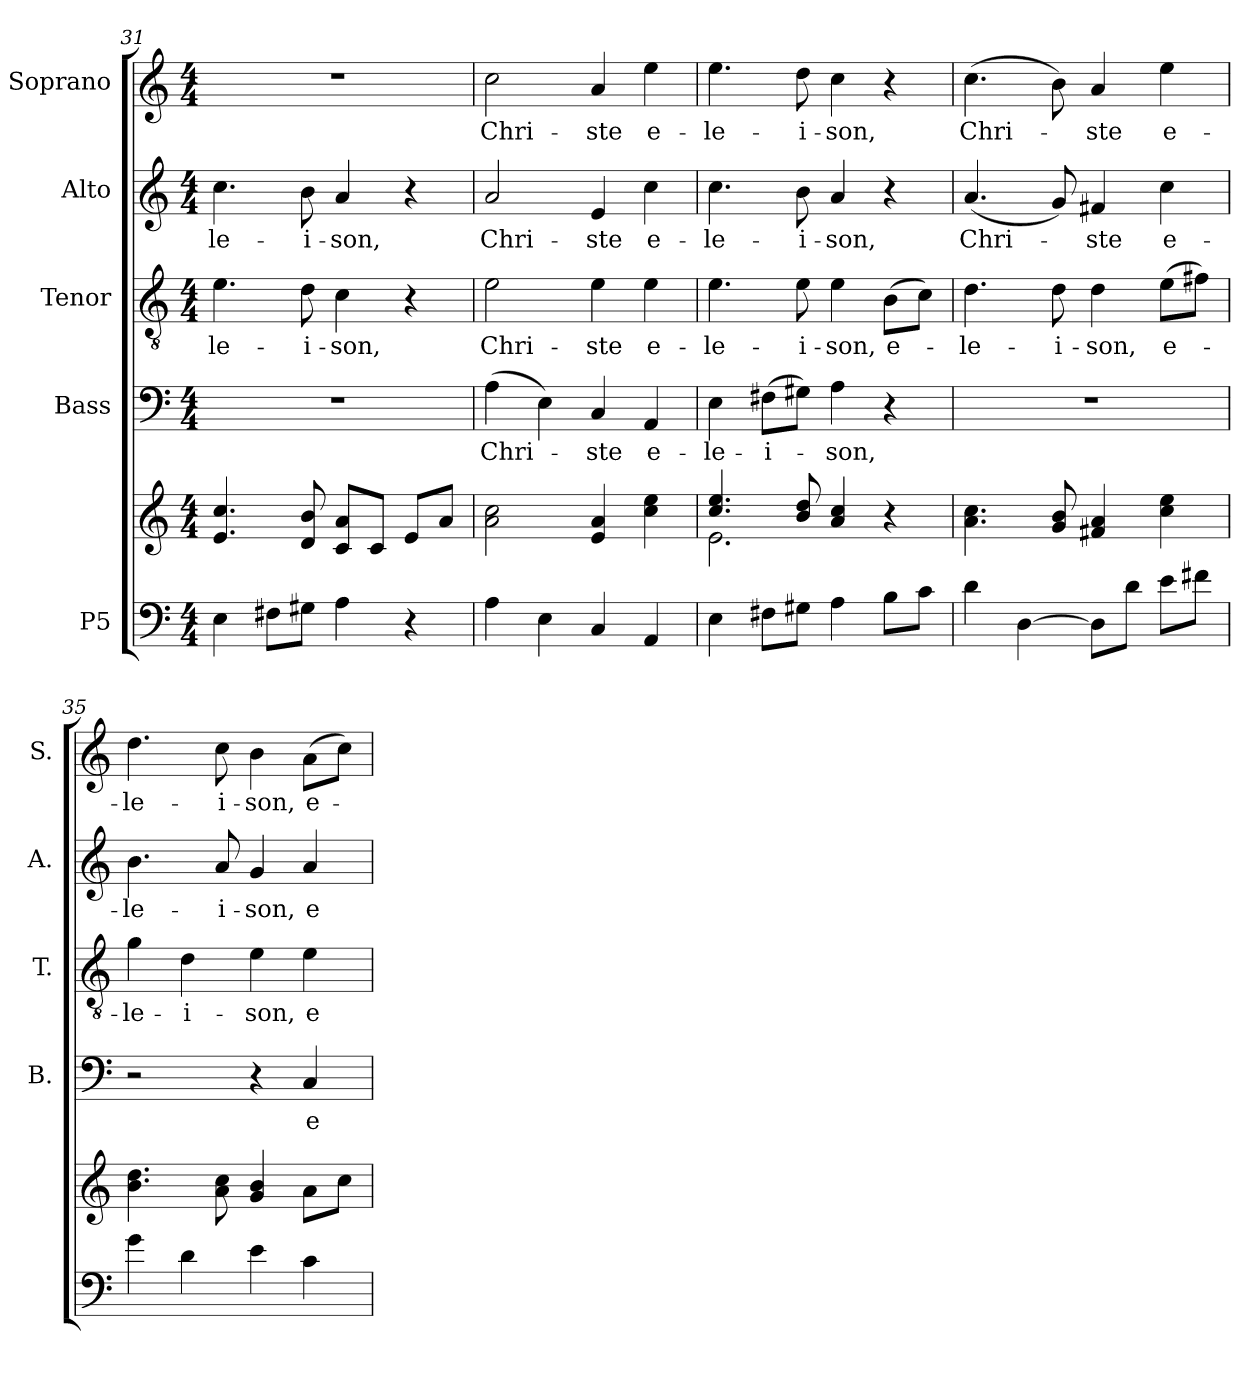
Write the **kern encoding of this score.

**kern	**kern	**kern	**text	**kern	**text	**kern	**text	**kern	**text
*part5	*part5	*part4	*part4	*part3	*part3	*part2	*part2	*part1	*part1
*staff6	*staff5	*staff4	*staff4	*staff3	*staff3	*staff2	*staff2	*staff1	*staff1
*I"P5	*	*I"Bass	*	*I"Tenor	*	*I"Alto	*	*I"Soprano	*
*	*	*I'B.	*	*I'T.	*	*I'A.	*	*I'S.	*
*clefF4	*clefG2	*clefF4	*	*clefGv2	*	*clefG2	*	*clefG2	*
*	*	*	*	*ITrd7c12	*	*	*	*	*
*k[]	*k[]	*k[]	*	*k[]	*	*k[]	*	*k[]	*
*C:	*C:	*C:	*	*C:	*	*C:	*	*C:	*
*M4/4	*M4/4	*M4/4	*	*M4/4	*	*M4/4	*	*M4/4	*
=31	=31	=31	=31	=31	=31	=31	=31	=31	=31
!	!	!	!	!	!LO:LY:b:color=#000000	!	!	!	!
!	!	!	!	!	!	!	!LO:LY:b:color=#000000	!	!
4Ei\	4.ei/ 4.cci	1r	.	4.Ei\	-le-	4.cci\	-le-	1r	.
8F#Xi\L	.	.	.	.	.	.	.	.	.
!	!	!	!	!	!LO:LY:b:color=#000000	!	!	!	!
!	!	!	!	!	!	!	!LO:LY:b:color=#000000	!	!
8G#Xi\J	8di/ 8bi	.	.	8Di\	-i-	8bi\	-i-	.	.
!	!	!	!	!	!LO:LY:b:color=#000000	!	!	!	!
!	!	!	!	!	!	!	!LO:LY:b:color=#000000	!	!
4Ai\	8ci/ 8ai/L	.	.	4Ci\	-son,	4ai/	-son,	.	.
.	8ci/J	.	.	.	.	.	.	.	.
4r	8ei/L	.	.	4r	.	4r	.	.	.
.	8ai/J	.	.	.	.	.	.	.	.
=32	=32	=32	=32	=32	=32	=32	=32	=32	=32
!	!	!	!LO:LY:b:color=#000000	!	!	!	!	!	!
!	!	!	!	!	!LO:LY:b:color=#000000	!	!	!	!
!	!	!	!	!	!	!	!LO:LY:b:color=#000000	!	!
!	!	!	!	!	!	!	!	!	!LO:LY:b:color=#000000
4Ai\	2ai\ 2cci	(4Ai\	Chri-	2Ei\	Chri-	2ai/	Chri-	2cci\	Chri-
4Ei\	.	4Ei\)	.	.	.	.	.	.	.
!	!	!	!LO:LY:b:color=#000000	!	!	!	!	!	!
!	!	!	!	!	!LO:LY:b:color=#000000	!	!	!	!
!	!	!	!	!	!	!	!LO:LY:b:color=#000000	!	!
!	!	!	!	!	!	!	!	!	!LO:LY:b:color=#000000
4Ci/	4ei/ 4ai	4Ci/	-ste	4Ei\	-ste	4ei/	-ste	4ai/	-ste
!	!	!	!LO:LY:b:color=#000000	!	!	!	!	!	!
!	!	!	!	!	!LO:LY:b:color=#000000	!	!	!	!
!	!	!	!	!	!	!	!LO:LY:b:color=#000000	!	!
!	!	!	!	!	!	!	!	!	!LO:LY:b:color=#000000
4AAi/	4cci\ 4eei	4AAi/	e-	4Ei\	e-	4cci\	e-	4eei\	e-
=33	=33	=33	=33	=33	=33	=33	=33	=33	=33
*	*^	*	*	*	*	*	*	*	*
!	!	!	!	!LO:LY:b:color=#000000	!	!	!	!	!	!
!	!	!	!	!	!	!LO:LY:b:color=#000000	!	!	!	!
!	!	!	!	!	!	!	!	!LO:LY:b:color=#000000	!	!
!	!	!	!	!	!	!	!	!	!	!LO:LY:b:color=#000000
4Ei\	4.cci/ 4.eei	2.ei\	4Ei\	-le-	4.Ei\	-le-	4.cci\	-le-	4.eei\	-le-
!	!	!	!	!LO:LY:b:color=#000000	!	!	!	!	!	!
8F#Xi\L	.	.	(8F#Xi\L	-i-	.	.	.	.	.	.
!	!	!	!	!	!	!LO:LY:b:color=#000000	!	!	!	!
!	!	!	!	!	!	!	!	!LO:LY:b:color=#000000	!	!
!	!	!	!	!	!	!	!	!	!	!LO:LY:b:color=#000000
8G#Xi\J	8bi/ 8ddi	.	8G#Xi\J)	.	8Ei\	-i-	8bi\	-i-	8ddi\	-i-
!	!	!	!	!LO:LY:b:color=#000000	!	!	!	!	!	!
!	!	!	!	!	!	!LO:LY:b:color=#000000	!	!	!	!
!	!	!	!	!	!	!	!	!LO:LY:b:color=#000000	!	!
!	!	!	!	!	!	!	!	!	!	!LO:LY:b:color=#000000
4Ai\	4ai/ 4cci	.	4Ai\	-son,	4Ei\	-son,	4ai/	-son,	4cci\	-son,
!	!	!	!	!	!	!LO:LY:b:color=#000000	!	!	!	!
8Bi\L	4r	4ryy	4r	.	(8BBi\L	e-	4r	.	4r	.
8ci\J	.	.	.	.	8Ci\J)	.	.	.	.	.
*	*v	*v	*	*	*	*	*	*	*	*
!!LO:PB:g=z
=34	=34	=34	=34	=34	=34	=34	=34	=34	=34
!	!	!	!	!	!LO:LY:b:color=#000000	!	!	!	!
!	!	!	!	!	!	!	!LO:LY:b:color=#000000	!	!
!	!	!	!	!	!	!	!	!	!LO:LY:b:color=#000000
4di\	4.ai\ 4.cci	1r	.	4.Di\	-le-	(4.ai/	Chri-	(4.cci\	Chri-
[4Di\	.	.	.	.	.	.	.	.	.
!	!	!	!	!	!LO:LY:b:color=#000000	!	!	!	!
.	8gi/ 8bi	.	.	8Di\	-i-	8gi/)	.	8bi\)	.
!	!	!	!	!	!LO:LY:b:color=#000000	!	!	!	!
!	!	!	!	!	!	!	!LO:LY:b:color=#000000	!	!
!	!	!	!	!	!	!	!	!	!LO:LY:b:color=#000000
8Di\L]	4f#Xi/ 4ai	.	.	4Di\	-son,	4f#Xi/	-ste	4ai/	-ste
8di\J	.	.	.	.	.	.	.	.	.
!	!	!	!	!	!LO:LY:b:color=#000000	!	!	!	!
!	!	!	!	!	!	!	!LO:LY:b:color=#000000	!	!
!	!	!	!	!	!	!	!	!	!LO:LY:b:color=#000000
8ei\L	4cci\ 4eei	.	.	(8Ei\L	e-	4cci\	e-	4eei\	e-
8f#Xi\J	.	.	.	8F#Xi\J)	.	.	.	.	.
=35	=35	=35	=35	=35	=35	=35	=35	=35	=35
!	!	!	!	!	!LO:LY:b:color=#000000	!	!	!	!
!	!	!	!	!	!	!	!LO:LY:b:color=#000000	!	!
!	!	!	!	!	!	!	!	!	!LO:LY:b:color=#000000
4gi\	4.bi\ 4.ddi	2r	.	4Gi\	-le-	4.bi\	-le-	4.ddi\	-le-
!	!	!	!	!	!LO:LY:b:color=#000000	!	!	!	!
4di\	.	.	.	4Di\	-i-	.	.	.	.
!	!	!	!	!	!	!	!LO:LY:b:color=#000000	!	!
!	!	!	!	!	!	!	!	!	!LO:LY:b:color=#000000
.	8ai\ 8cci	.	.	.	.	8ai/	-i-	8cci\	-i-
!	!	!	!	!	!LO:LY:b:color=#000000	!	!	!	!
!	!	!	!	!	!	!	!LO:LY:b:color=#000000	!	!
!	!	!	!	!	!	!	!	!	!LO:LY:b:color=#000000
4ei\	4gi/ 4bi	4r	.	4Ei\	-son,	4gi/	-son,	4bi\	-son,
!	!	!	!LO:LY:b:color=#000000	!	!	!	!	!	!
!	!	!	!	!	!LO:LY:b:color=#000000	!	!	!	!
!	!	!	!	!	!	!	!LO:LY:b:color=#000000	!	!
!	!	!	!	!	!	!	!	!	!LO:LY:b:color=#000000
4ci\	8ai\L	4Ci/	e-	4Ei\	e-	4ai/	e-	(8ai\L	e-
.	8cci\J	.	.	.	.	.	.	8cci\J)	.
=	=	=	=	=	=	=	=	=	=
*-	*-	*-	*-	*-	*-	*-	*-	*-	*-
